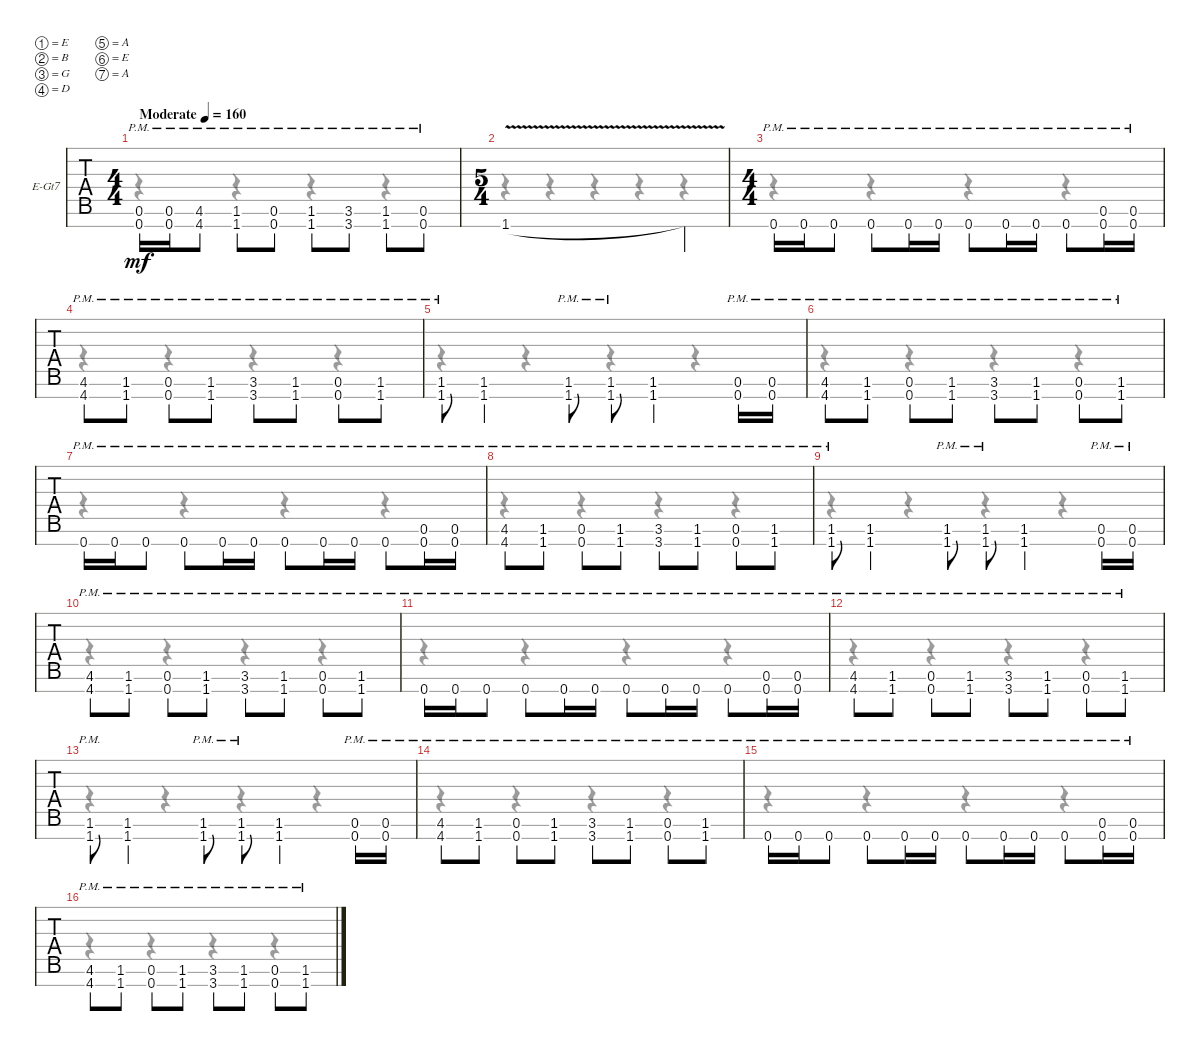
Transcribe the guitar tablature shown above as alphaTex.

\bracketExtendMode groupsimilarinstruments
\firstSystemTrackNameOrientation horizontal
\otherSystemsTrackNameOrientation horizontal
\track ("Rhythm" "E-Gt7") {instrument distortionguitar}
\staff {tabs}
\tuning (E4 B3 G3 D3 A2 E2 A1)
\voice
\ts (4 4)
\beaming (8 2 2 2 2)
\tempo (160 "Moderate")
\clef g2
\ks c
(0.6{pm} 0.7{pm}).16{dy mf instrument distortionguitar} (0.6{pm} 0.7{pm}).16 (4.7{pm} 4.6{pm}).8 (1.6{pm} 1.7{pm}).8 (0.6{pm} 0.7{pm}).8 (1.6{pm} 1.7{pm}).8 (3.6{pm} 3.7{pm}).8 (1.6{pm} 1.7{pm}).8 (0.6{pm} 0.7{pm}).8 |
\ts (5 4)
\beaming (8 4 2 2 2)
1.7{v}.1 1.7{v t}.4 |
\ts (4 4)
\beaming (8 2 2 2 2)
0.7{pm}.16 0.7{pm}.16 0.7{pm}.8 0.7{pm}.8 0.7{pm}.16 0.7{pm}.16 0.7{pm}.8 0.7{pm}.16 0.7{pm}.16 0.7{pm}.8 (0.6{pm} 0.7{pm}).16 (0.6{pm} 0.7{pm}).16 |
(4.6{pm} 4.7{pm}).8 (1.6{pm} 1.7{pm}).8 (0.6{pm} 0.7{pm}).8 (1.6{pm} 1.7{pm}).8 (3.6{pm} 3.7{pm}).8 (1.6{pm} 1.7{pm}).8 (0.6{pm} 0.7{pm}).8 (1.6{pm} 1.7{pm}).8 |
(1.6{pm} 1.7{pm}).8 (1.6 1.7).4 (1.6{pm} 1.7{pm}).8 (1.6{pm} 1.7{pm}).8 (1.6 1.7).4 (0.6{pm} 0.7{pm}).16 (0.6{pm} 0.7{pm}).16 |
(4.6{pm} 4.7{pm}).8 (1.6{pm} 1.7{pm}).8 (0.6{pm} 0.7{pm}).8 (1.6{pm} 1.7{pm}).8 (3.6{pm} 3.7{pm}).8 (1.6{pm} 1.7{pm}).8 (0.6{pm} 0.7{pm}).8 (1.6{pm} 1.7{pm}).8 |
0.7{pm}.16 0.7{pm}.16 0.7{pm}.8 0.7{pm}.8 0.7{pm}.16 0.7{pm}.16 0.7{pm}.8 0.7{pm}.16 0.7{pm}.16 0.7{pm}.8 (0.6{pm} 0.7{pm}).16 (0.6{pm} 0.7{pm}).16 |
(4.6{pm} 4.7{pm}).8 (1.6{pm} 1.7{pm}).8 (0.6{pm} 0.7{pm}).8 (1.6{pm} 1.7{pm}).8 (3.6{pm} 3.7{pm}).8 (1.6{pm} 1.7{pm}).8 (0.6{pm} 0.7{pm}).8 (1.6{pm} 1.7{pm}).8 |
(1.6{pm} 1.7{pm}).8 (1.6 1.7).4 (1.6{pm} 1.7{pm}).8 (1.6{pm} 1.7{pm}).8 (1.6 1.7).4 (0.6{pm} 0.7{pm}).16 (0.6{pm} 0.7{pm}).16 |
(4.7{pm} 4.6{pm}).8 (1.6{pm} 1.7{pm}).8 (0.6{pm} 0.7{pm}).8 (1.6{pm} 1.7{pm}).8 (3.6{pm} 3.7{pm}).8 (1.6{pm} 1.7{pm}).8 (0.6{pm} 0.7{pm}).8 (1.6{pm} 1.7{pm}).8 |
0.7{pm}.16 0.7{pm}.16 0.7{pm}.8 0.7{pm}.8 0.7{pm}.16 0.7{pm}.16 0.7{pm}.8 0.7{pm}.16 0.7{pm}.16 0.7{pm}.8 (0.6{pm} 0.7{pm}).16 (0.6{pm} 0.7{pm}).16 |
(4.7{pm} 4.6{pm}).8 (1.6{pm} 1.7{pm}).8 (0.6{pm} 0.7{pm}).8 (1.6{pm} 1.7{pm}).8 (3.6{pm} 3.7{pm}).8 (1.6{pm} 1.7{pm}).8 (0.6{pm} 0.7{pm}).8 (1.6{pm} 1.7{pm}).8 |
(1.6{pm} 1.7{pm}).8 (1.6 1.7).4 (1.6{pm} 1.7{pm}).8 (1.6{pm} 1.7{pm}).8 (1.6 1.7).4 (0.6{pm} 0.7{pm}).16 (0.6{pm} 0.7{pm}).16 |
(4.7{pm} 4.6{pm}).8 (1.6{pm} 1.7{pm}).8 (0.6{pm} 0.7{pm}).8 (1.6{pm} 1.7{pm}).8 (3.6{pm} 3.7{pm}).8 (1.6{pm} 1.7{pm}).8 (0.6{pm} 0.7{pm}).8 (1.6{pm} 1.7{pm}).8 |
0.7{pm}.16 0.7{pm}.16 0.7{pm}.8 0.7{pm}.8 0.7{pm}.16 0.7{pm}.16 0.7{pm}.8 0.7{pm}.16 0.7{pm}.16 0.7{pm}.8 (0.6{pm} 0.7{pm}).16 (0.6{pm} 0.7{pm}).16 |
(4.6{pm} 4.7{pm}).8 (1.6{pm} 1.7{pm}).8 (0.6{pm} 0.7{pm}).8 (1.6{pm} 1.7{pm}).8 (3.6{pm} 3.7{pm}).8 (1.6{pm} 1.7{pm}).8 (0.6{pm} 0.7{pm}).8 (1.6{pm} 1.7{pm}).8
\voice
\clef g2
\ottava regular
\simile none
\ks c
r.4{dy mf} r.4 r.4 r.4 |
r.4 r.4 r.4 r.4 r.4 |
r.4 r.4 r.4 r.4 |
r.4 r.4 r.4 r.4 |
r.4 r.4 r.4 r.4 |
r.4 r.4 r.4 r.4 |
r.4 r.4 r.4 r.4 |
r.4 r.4 r.4 r.4 |
r.4 r.4 r.4 r.4 |
r.4 r.4 r.4 r.4 |
r.4 r.4 r.4 r.4 |
r.4 r.4 r.4 r.4 |
r.4 r.4 r.4 r.4 |
r.4 r.4 r.4 r.4 |
r.4 r.4 r.4 r.4 |
r.4 r.4 r.4 r.4
